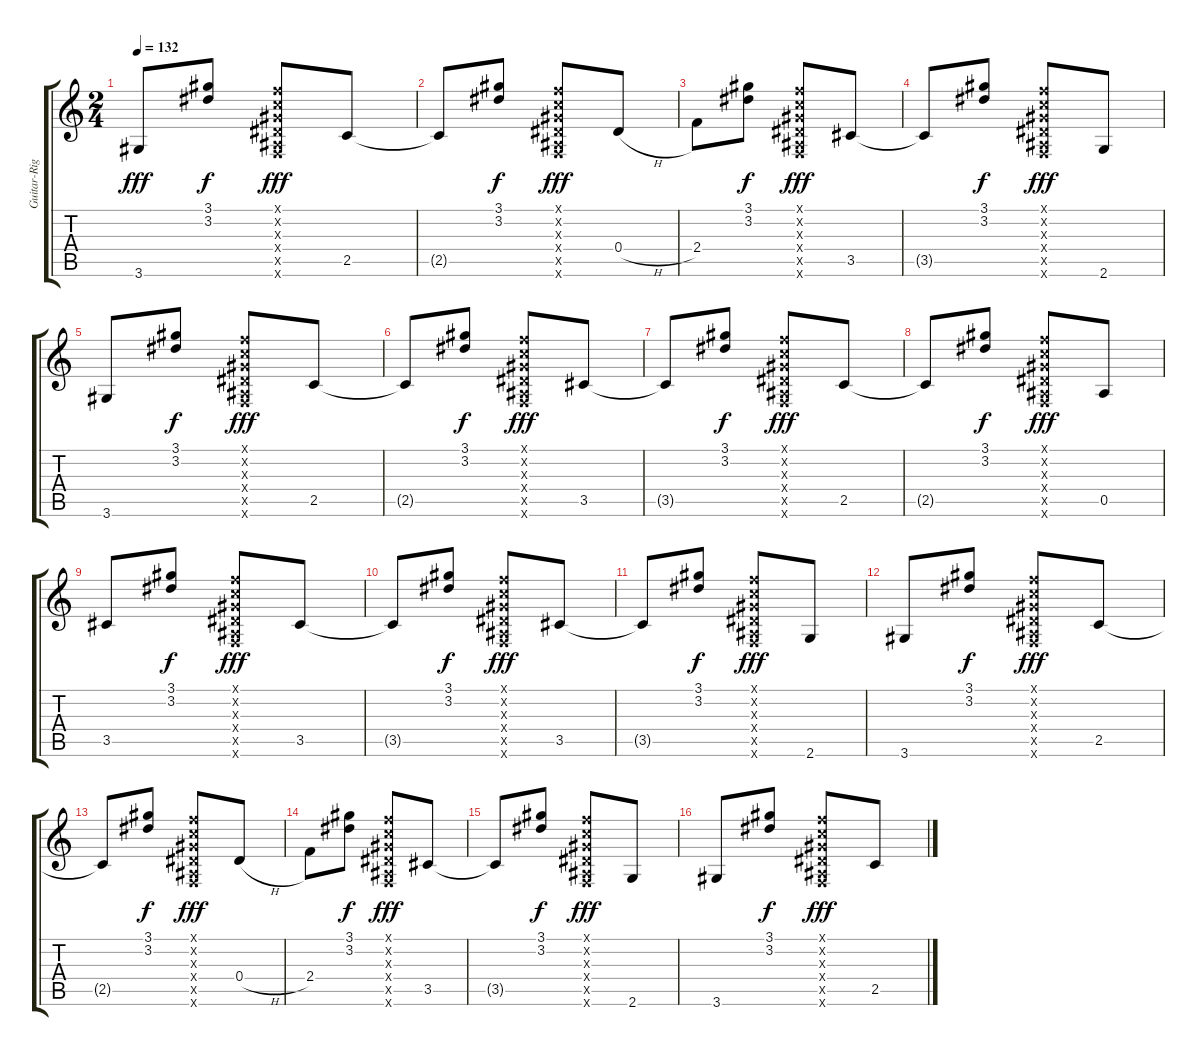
\track ("Guitar-Right" "Guitar-Rig") {instrument acousticguitarsteel}
\staff {score tabs}
\tuning (F4 C4 Ab3 Eb3 Bb2 F2) {hide}
\ts (2 4)
\tempo 132
\clef g2
\ks c
3.6.8{dy fff} (3.1 3.2).8{dy f} (0.1{x} 0.2{x} 0.3{x} 0.4{x} 0.5{x} 0.6{x}).8{dy fff} 2.5.8 |
2.5{t}.8 (3.1 3.2).8{dy f} (0.1{x} 0.2{x} 0.3{x} 0.4{x} 0.5{x} 0.6{x}).8{dy fff} 0.4{h}.8 |
2.4.8 (3.1 3.2).8{dy f} (0.1{x} 0.2{x} 0.3{x} 0.4{x} 0.5{x} 0.6{x}).8{dy fff} 3.5.8 |
3.5{t}.8 (3.1 3.2).8{dy f} (0.1{x} 0.2{x} 0.3{x} 0.4{x} 0.5{x} 0.6{x}).8{dy fff} 2.6.8 |
3.6.8 (3.1 3.2).8{dy f} (0.1{x} 0.2{x} 0.3{x} 0.4{x} 0.5{x} 0.6{x}).8{dy fff} 2.5.8 |
2.5{t}.8 (3.1 3.2).8{dy f} (0.1{x} 0.2{x} 0.3{x} 0.4{x} 0.5{x} 0.6{x}).8{dy fff} 3.5.8 |
3.5{t}.8 (3.1 3.2).8{dy f} (0.1{x} 0.2{x} 0.3{x} 0.4{x} 0.5{x} 0.6{x}).8{dy fff} 2.5.8 |
2.5{t}.8 (3.1 3.2).8{dy f} (0.1{x} 0.2{x} 0.3{x} 0.4{x} 0.5{x} 0.6{x}).8{dy fff} 0.5.8 |
3.5.8 (3.1 3.2).8{dy f} (0.1{x} 0.2{x} 0.3{x} 0.4{x} 0.5{x} 0.6{x}).8{dy fff} 3.5.8 |
3.5{t}.8 (3.1 3.2).8{dy f} (0.1{x} 0.2{x} 0.3{x} 0.4{x} 0.5{x} 0.6{x}).8{dy fff} 3.5.8 |
3.5{t}.8 (3.1 3.2).8{dy f} (0.1{x} 0.2{x} 0.3{x} 0.4{x} 0.5{x} 0.6{x}).8{dy fff} 2.6.8 |
3.6.8 (3.1 3.2).8{dy f} (0.1{x} 0.2{x} 0.3{x} 0.4{x} 0.5{x} 0.6{x}).8{dy fff} 2.5.8 |
2.5{t}.8 (3.1 3.2).8{dy f} (0.1{x} 0.2{x} 0.3{x} 0.4{x} 0.5{x} 0.6{x}).8{dy fff} 0.4{h}.8 |
2.4.8 (3.1 3.2).8{dy f} (0.1{x} 0.2{x} 0.3{x} 0.4{x} 0.5{x} 0.6{x}).8{dy fff} 3.5.8 |
3.5{t}.8 (3.1 3.2).8{dy f} (0.1{x} 0.2{x} 0.3{x} 0.4{x} 0.5{x} 0.6{x}).8{dy fff} 2.6.8 |
3.6.8 (3.1 3.2).8{dy f} (0.1{x} 0.2{x} 0.3{x} 0.4{x} 0.5{x} 0.6{x}).8{dy fff} 2.5.8
